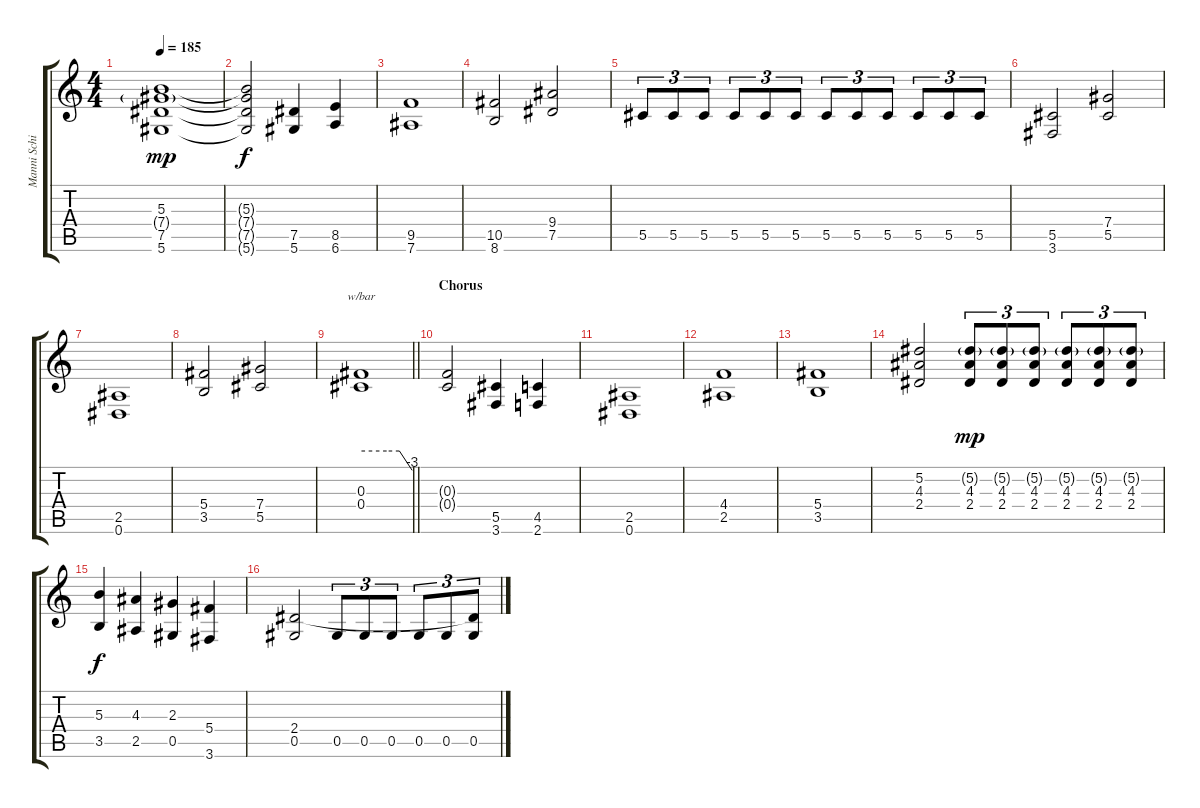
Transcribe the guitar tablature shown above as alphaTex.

\track ("Manni Schimidt (lead guitar)" "Manni Schi") {instrument distortionguitar}
\staff {score tabs}
\tuning (Eb4 Bb3 Gb3 Db3 Ab2 Eb2) {hide}
\ts (4 4)
\tempo 185
\clef g2
\ks c
(5.3 7.4{g} 7.5 5.6).1{dy mp} |
(5.3{t} 7.4{t} 7.5{t} 5.6{t}).2{dy f} (7.5 5.6).4 (8.5 6.6).4 |
(9.5 7.6).1 |
(10.5 8.6).2 (9.4 7.5).2 |
5.5.8{tu (3 2)} 5.5.8{tu (3 2)} 5.5.8{tu (3 2)} 5.5.8{tu (3 2)} 5.5.8{tu (3 2)} 5.5.8{tu (3 2)} 5.5.8{tu (3 2)} 5.5.8{tu (3 2)} 5.5.8{tu (3 2)} 5.5.8{tu (3 2)} 5.5.8{tu (3 2)} 5.5.8{tu (3 2)} |
(5.5 3.6).2 (7.4 5.5).2 |
(2.5 0.6).1 |
(5.4 3.5).2 (7.4 5.5).2 |
\barLineRight lightlight
(0.3 0.4).1{tbe (custom default 0 0 30 0 45 0 60 -12)} |
\section ("" "Chorus")
(0.3{t} 0.4{t}).2 (5.5 3.6).4 (4.5 2.6).4 |
(2.5 0.6).1 |
(4.4 2.5).1 |
(5.4 3.5).1 |
(5.2 4.3 2.4).2 (5.2{g} 4.3 2.4).8{tu (3 2) dy mp} (5.2{g} 4.3 2.4).8{tu (3 2)} (5.2{g} 4.3 2.4).8{tu (3 2)} (5.2{g} 4.3 2.4).8{tu (3 2)} (5.2{g} 4.3 2.4).8{tu (3 2)} (5.2{g} 4.3 2.4).8{tu (3 2)} |
(5.3 3.5).4{dy f} (4.3 2.5).4 (2.3 0.5).4 (5.4 3.6).4 |
(2.4 0.5).2 0.5.8{tu (3 2)} 0.5.8{tu (3 2)} 0.5.8{tu (3 2)} 0.5.8{tu (3 2)} 0.5.8{tu (3 2)} (2.4{t} 0.5).8{tu (3 2)}
